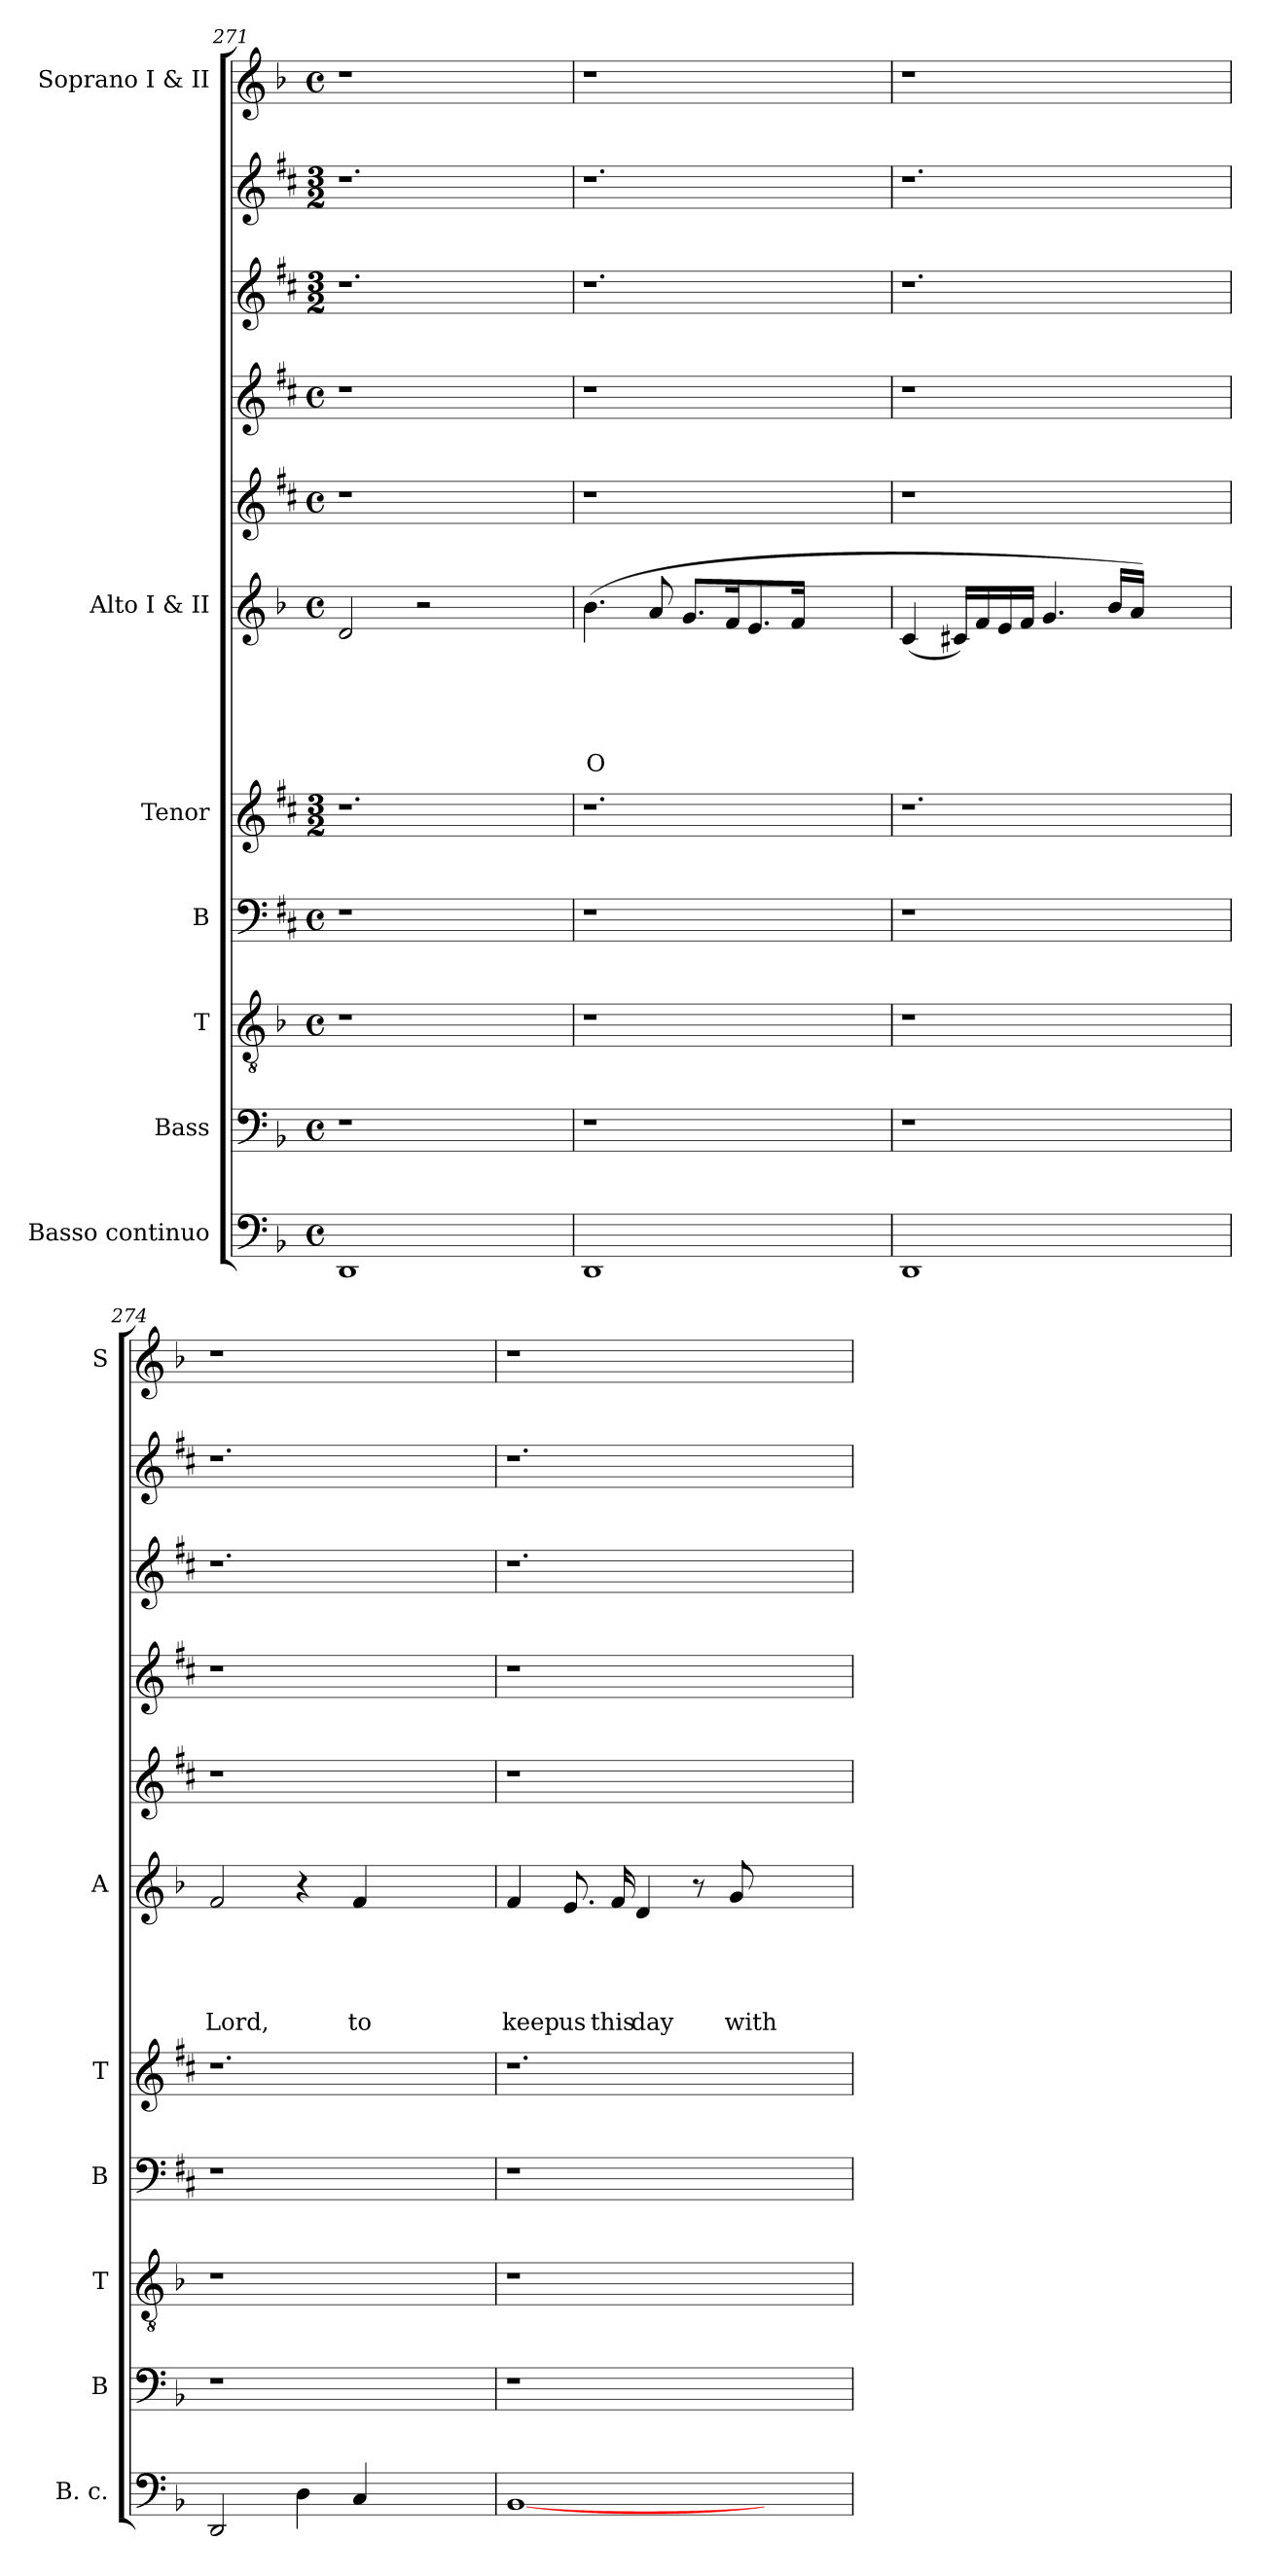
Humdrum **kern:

**kern	**kern	**kern	**kern	**kern	**kern	**text	**text	**text	**text	**text	**kern	**kern	**kern	**kern	**kern
*part11	*part10	*part9	*part8	*part7	*part6	*part6	*part6	*part6	*part6	*part6	*part5	*part4	*part3	*part2	*part1
*staff11	*staff10	*staff9	*staff8	*staff7	*staff6	*staff6	*staff6	*staff6	*staff6	*staff6	*staff5	*staff4	*staff3	*staff2	*staff1
*I"Basso continuo	*I"Bass	*I"T	*I"B	*I"Tenor	*I"Alto I & II	*	*	*	*	*	*	*	*	*	*I"Soprano I & II
*I'B. c.	*I'B	*I'T	*I'B	*I'T	*I'A	*	*	*	*	*	*	*	*	*	*I'S
*clefF4	*clefF4	*clefGv2	*clefF4	*clefG2	*clefG2	*	*	*	*	*	*clefG2	*clefG2	*clefG2	*clefG2	*clefG2
*ITrd7c12	*	*	*	*	*	*	*	*	*	*	*	*	*	*	*
*k[b-]	*k[b-]	*k[b-]	*k[f#c#]	*k[f#c#]	*k[b-]	*	*	*	*	*	*k[f#c#]	*k[f#c#]	*k[f#c#]	*k[f#c#]	*k[b-]
*F:	*F:	*F:	*D:	*D:	*F:	*	*	*	*	*	*D:	*D:	*D:	*D:	*F:
*M4/4	*M4/4	*M4/4	*M4/4	*M3/2	*M4/4	*	*	*	*	*	*M4/4	*M4/4	*M3/2	*M3/2	*M4/4
*met(c)	*met(c)	*met(c)	*met(c)	*	*met(c)	*	*	*	*	*	*met(c)	*met(c)	*	*	*met(c)
=271	=271	=271	=271	=271	=271	=271	=271	=271	=271	=271	=271	=271	=271	=271	=271
1DDD	1r	1r	1r	1.r	2d/	.	.	.	.	.	1r	1r	1.r	1.r	1r
.	.	.	.	.	2r	.	.	.	.	.	.	.	.	.	.
2ryy	2ryy	2ryy	2ryy	.	2ryy	.	.	.	.	.	2ryy	2ryy	.	.	2ryy
=272	=272	=272	=272	=272	=272	=272	=272	=272	=272	=272	=272	=272	=272	=272	=272
!	!	!	!	!	!	!	!	!	!	!LO:LY:b	!	!	!	!	!
1DDD	1r	1r	1r	1.r	(>4.b-\	.	.	.	.	O	1r	1r	1.r	1.r	1r
.	.	.	.	.	8a/	.	.	.	.	.	.	.	.	.	.
.	.	.	.	.	8.g/L	.	.	.	.	.	.	.	.	.	.
.	.	.	.	.	16f/k	.	.	.	.	.	.	.	.	.	.
.	.	.	.	.	8.e/	.	.	.	.	.	.	.	.	.	.
.	.	.	.	.	16f/Jk	.	.	.	.	.	.	.	.	.	.
2ryy	2ryy	2ryy	2ryy	.	2ryy	.	.	.	.	.	2ryy	2ryy	.	.	2ryy
=273	=273	=273	=273	=273	=273	=273	=273	=273	=273	=273	=273	=273	=273	=273	=273
1DDD	1r	1r	1r	1.r	(<4c/	.	.	.	.	.	1r	1r	1.r	1.r	1r
.	.	.	.	.	16c#X/LL)	.	.	.	.	.	.	.	.	.	.
.	.	.	.	.	16f/	.	.	.	.	.	.	.	.	.	.
.	.	.	.	.	16e/	.	.	.	.	.	.	.	.	.	.
.	.	.	.	.	16f/JJ	.	.	.	.	.	.	.	.	.	.
.	.	.	.	.	4.g/	.	.	.	.	.	.	.	.	.	.
.	.	.	.	.	16b-/LL	.	.	.	.	.	.	.	.	.	.
.	.	.	.	.	16a/JJ)	.	.	.	.	.	.	.	.	.	.
2ryy	2ryy	2ryy	2ryy	.	2ryy	.	.	.	.	.	2ryy	2ryy	.	.	2ryy
=274	=274	=274	=274	=274	=274	=274	=274	=274	=274	=274	=274	=274	=274	=274	=274
!	!	!	!	!	!	!	!	!	!	!LO:LY:b	!	!	!	!	!
2DDD/	1r	1r	1r	1.r	2f/	.	.	.	.	Lord,	1r	1r	1.r	1.r	1r
4DD\	.	.	.	.	4r	.	.	.	.	.	.	.	.	.	.
!	!	!	!	!	!	!	!	!	!	!LO:LY:b	!	!	!	!	!
4CC/	.	.	.	.	4f/	.	.	.	.	to	.	.	.	.	.
2ryy	2ryy	2ryy	2ryy	.	2ryy	.	.	.	.	.	2ryy	2ryy	.	.	2ryy
=275	=275	=275	=275	=275	=275	=275	=275	=275	=275	=275	=275	=275	=275	=275	=275
!	!	!	!	!	!	!	!	!	!	!LO:LY:b	!	!	!	!	!
[<1BBB-	1r	1r	1r	1.r	4f/	.	.	.	.	keep	1r	1r	1.r	1.r	1r
!	!	!	!	!	!	!	!	!	!	!LO:LY:b	!	!	!	!	!
.	.	.	.	.	8.e/	.	.	.	.	us	.	.	.	.	.
!	!	!	!	!	!	!	!	!	!	!LO:LY:b	!	!	!	!	!
.	.	.	.	.	16f/	.	.	.	.	this	.	.	.	.	.
!	!	!	!	!	!	!	!	!	!	!LO:LY:b	!	!	!	!	!
.	.	.	.	.	4d/	.	.	.	.	day	.	.	.	.	.
.	.	.	.	.	8r	.	.	.	.	.	.	.	.	.	.
!	!	!	!	!	!	!	!	!	!	!LO:LY:b	!	!	!	!	!
.	.	.	.	.	8g/	.	.	.	.	with	.	.	.	.	.
2ryy	2ryy	2ryy	2ryy	.	2ryy	.	.	.	.	.	2ryy	2ryy	.	.	2ryy
=	=	=	=	=	=	=	=	=	=	=	=	=	=	=	=
*-	*-	*-	*-	*-	*-	*-	*-	*-	*-	*-	*-	*-	*-	*-	*-
